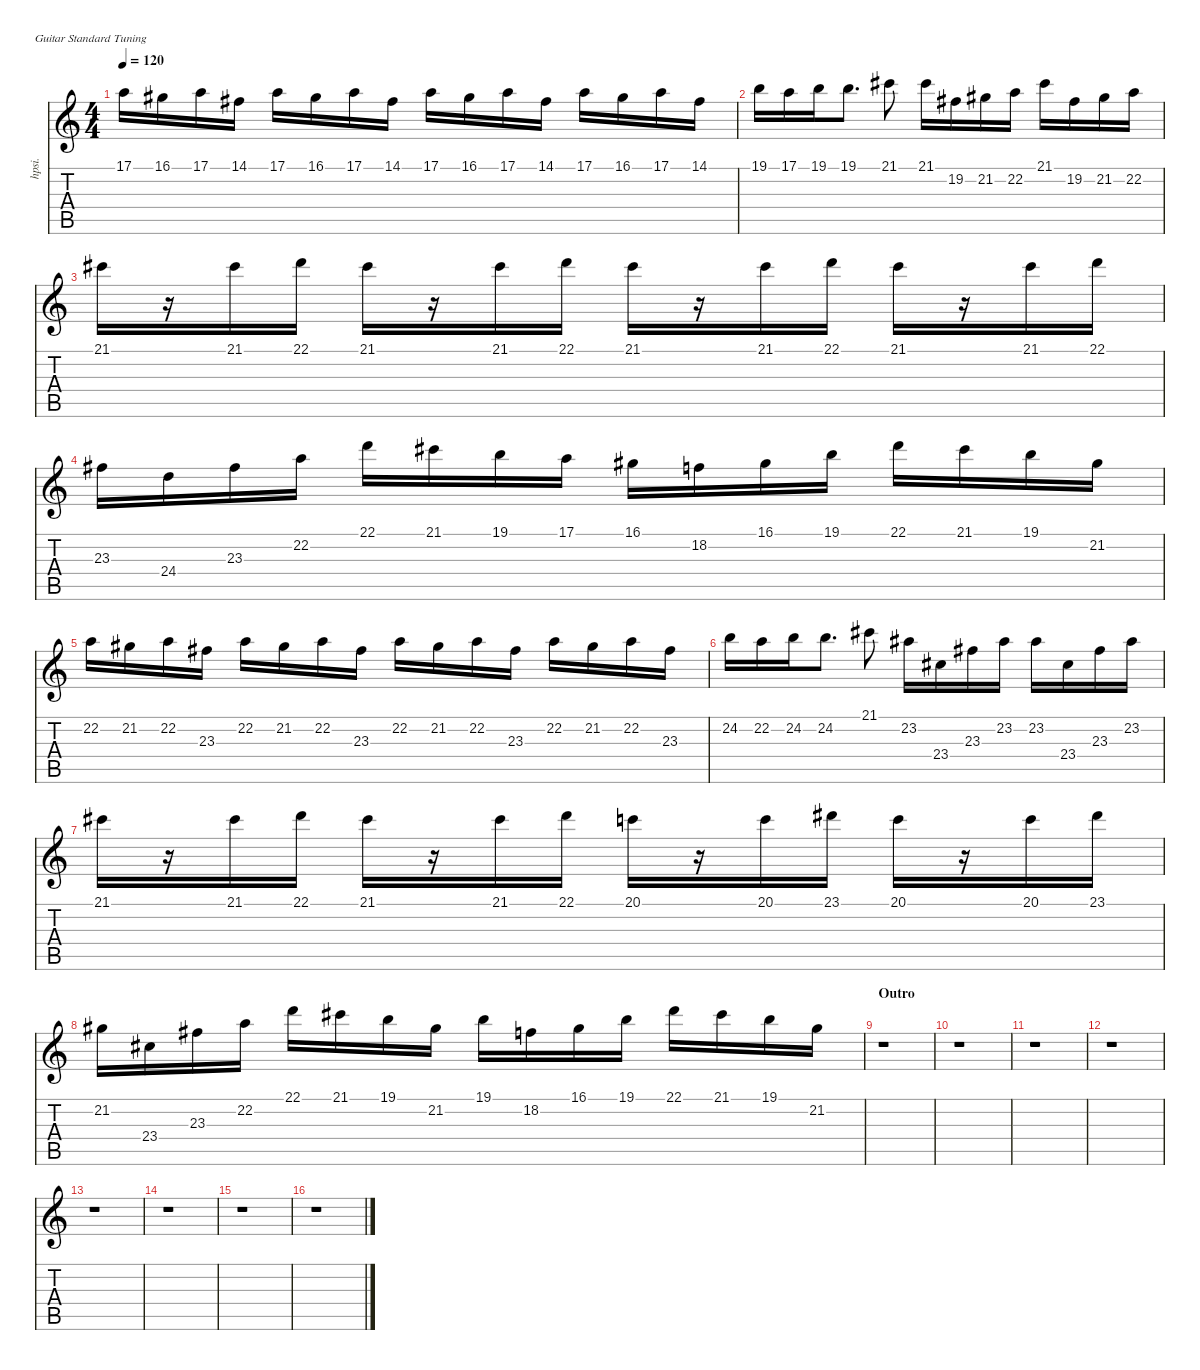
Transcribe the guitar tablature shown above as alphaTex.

\defaultSystemsLayout 4
\hideDynamics
\bracketExtendMode nobrackets
\track ("Harpsichord" "hpsi.") {instrument harpsichord}
\staff {score tabs}
\tuning (E4 B3 G3 D3 A2 E2)
\ts (4 4)
\tempo 120
\clef g2
\ks c
17.1.16{dy f} 16.1{acc #}.16 17.1.16 14.1{acc #}.16 17.1.16 16.1{acc #}.16 17.1.16 14.1{acc #}.16 17.1.16 16.1{acc #}.16 17.1.16 14.1{acc #}.16 17.1.16 16.1{acc #}.16 17.1.16 14.1{acc #}.16 |
19.1.16 17.1.16 19.1.16 19.1.8{d} 21.1{acc #}.8 21.1{acc #}.16 19.2{acc #}.16 21.2{acc #}.16 22.2.16 21.1{acc #}.16 19.2{acc #}.16 21.2{acc #}.16 22.2.16 |
21.1{acc #}.16 r.16 21.1{acc #}.16 22.1.16 21.1{acc #}.16 r.16 21.1{acc #}.16 22.1.16 21.1{acc #}.16 r.16 21.1{acc #}.16 22.1.16 21.1{acc #}.16 r.16 21.1{acc #}.16 22.1.16 |
23.3{acc #}.16 24.4.16 23.3{acc #}.16 22.2.16 22.1.16 21.1{acc #}.16 19.1.16 17.1.16 16.1{acc #}.16 18.2.16 16.1{acc #}.16 19.1.16 22.1.16 21.1{acc #}.16 19.1.16 21.2{acc #}.16 |
22.2.16 21.2{acc #}.16 22.2.16 23.3{acc #}.16 22.2.16 21.2{acc #}.16 22.2.16 23.3{acc #}.16 22.2.16 21.2{acc #}.16 22.2.16 23.3{acc #}.16 22.2.16 21.2{acc #}.16 22.2.16 23.3{acc #}.16 |
24.2.16 22.2.16 24.2.16 24.2.8{d} 21.1{acc #}.8 23.2{acc #}.16 23.4{acc #}.16 23.3{acc #}.16 23.2{acc #}.16 23.2{acc #}.16 23.4{acc #}.16 23.3{acc #}.16 23.2{acc #}.16 |
21.1{acc #}.16 r.16 21.1{acc #}.16 22.1.16 21.1{acc #}.16 r.16 21.1{acc #}.16 22.1.16 20.1.16 r.16 20.1.16 23.1{acc #}.16 20.1.16 r.16 20.1.16 23.1{acc #}.16 |
21.2{acc #}.16 23.4{acc #}.16 23.3{acc #}.16 22.2.16 22.1.16 21.1{acc #}.16 19.1.16 21.2{acc #}.16 19.1.16 18.2.16 16.1{acc #}.16 19.1.16 22.1.16 21.1{acc #}.16 19.1.16 21.2{acc #}.16 |
\section ("" "Outro")
r.1 |
r.1 |
r.1 |
r.1 |
r.1 |
r.1 |
r.1 |
r.1
